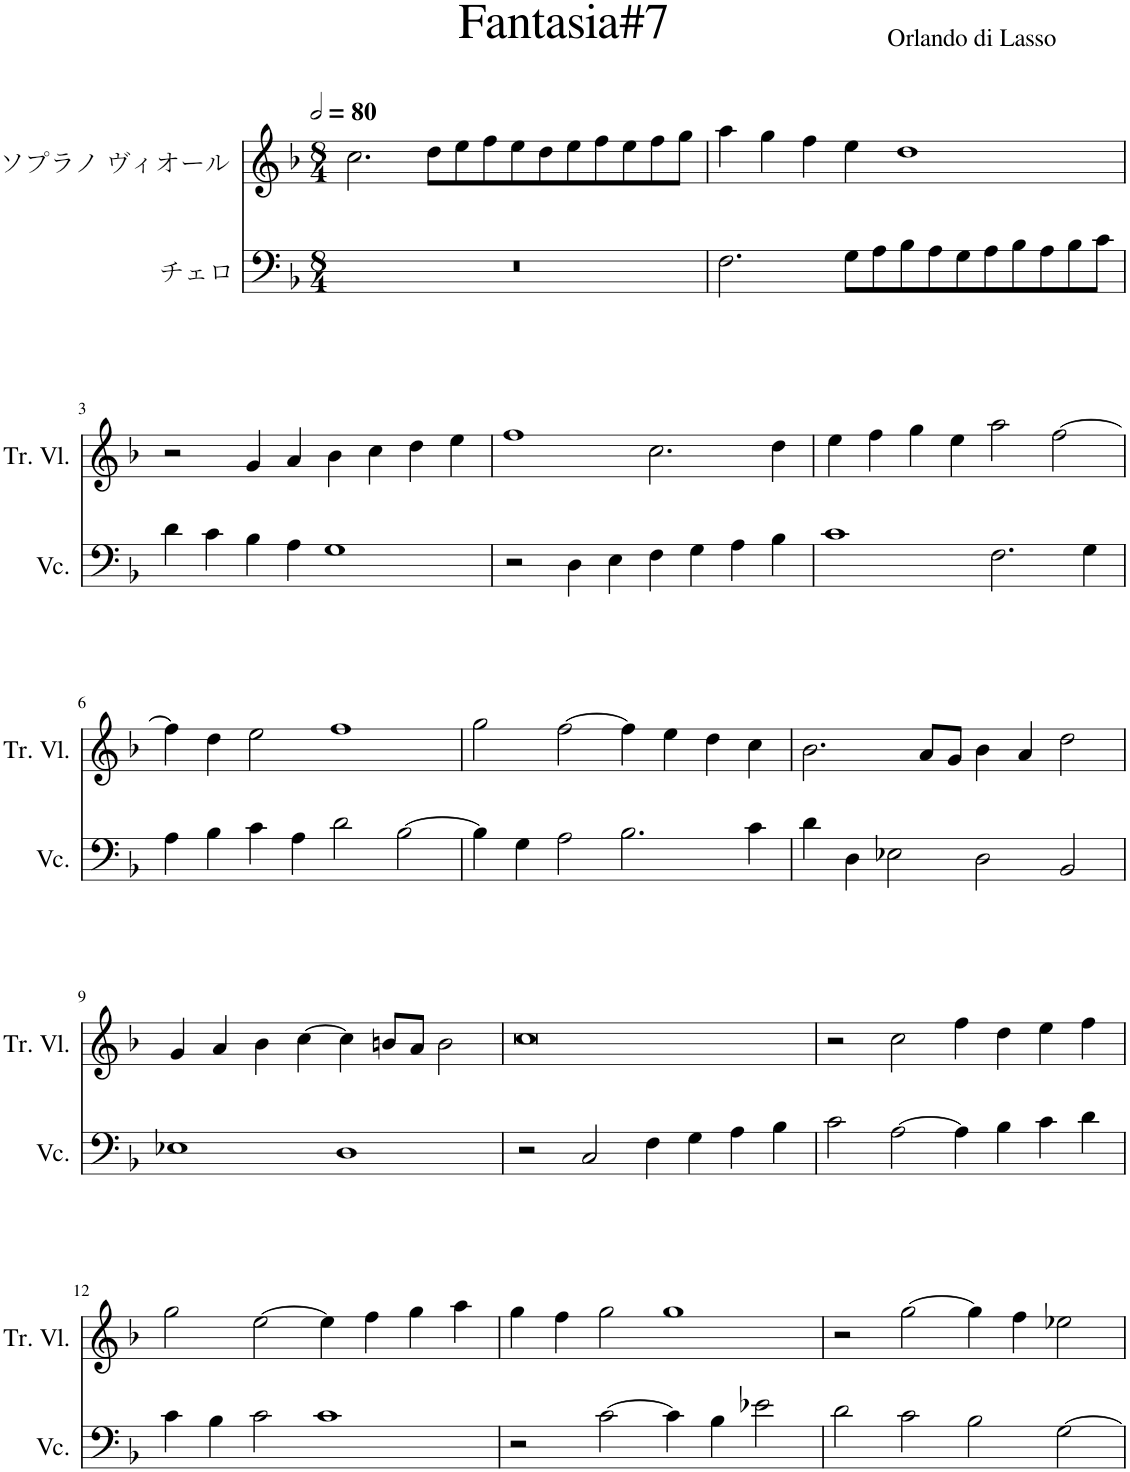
**kern	**kern
*part2	*part1
*staff2	*staff1
*I"チェロ	*I"ソプラノ ヴィオール
*clefF4	*clefG2
*k[b-]	*k[b-]
*M8/4	*M8/4
*MM160	*MM160
=1	=1
0r	2.cc\
.	8dd\L
.	8ee\
.	8ff\
.	8ee\
.	8dd\
.	8ee\
.	8ff\
.	8ee\
.	8ff\
.	8gg\J
=2	=2
2.F\	4aa\
.	4gg\
.	4ff\
8G\L	4ee\
8A\	.
8B-\	1dd
8A\	.
8G\	.
8A\	.
8B-\	.
8A\	.
8B-\	.
8c\J	.
!!LO:LB:g=z
=3	=3
4d\	2r
4c\	.
4B-\	4g/
4A\	4a/
1G	4b-\
.	4cc\
.	4dd\
.	4ee\
=4	=4
2r	1ff
4D\	.
4E\	.
4F\	2.cc\
4G\	.
4A\	.
4B-\	4dd\
=5	=5
1c	4ee\
.	4ff\
.	4gg\
.	4ee\
2.F\	2aa\
.	[2ff\
4G\	.
!!LO:LB:g=z
=6	=6
4A\	4ff\]
4B-\	4dd\
4c\	2ee\
4A\	.
2d\	1ff
[2B-\	.
=7	=7
4B-\]	2gg\
4G\	.
2A\	[2ff\
2.B-\	4ff\]
.	4ee\
.	4dd\
4c\	4cc\
=8	=8
4d\	2.b-\
4D\	.
2E-X\	.
.	8a/L
.	8g/J
2D\	4b-\
.	4a/
2BB-/	2dd\
!!LO:LB:g=z
=9	=9
1E-X	4g/
.	4a/
.	4b-\
.	[4cc\
1D	4cc\]
.	8bn/L
.	8a/J
.	2b\
=10	=10
2r	0cc
2C/	.
4F\	.
4G\	.
4A\	.
4B-\	.
=11	=11
2c\	2r
[2A\	2cc\
4A\]	4ff\
4B-\	4dd\
4c\	4ee\
4d\	4ff\
!!LO:LB:g=z
=12	=12
4c\	2gg\
4B-\	.
2c\	[2ee\
1c	4ee\]
.	4ff\
.	4gg\
.	4aa\
=13	=13
2r	4gg\
.	4ff\
[2c\	2gg\
4c\]	1gg
4B-\	.
2e-X\	.
=14	=14
2d\	2r
2c\	[2gg\
2B-\	4gg\]
.	4ff\
[2G\	2ee-X\
=	=
*-	*-
